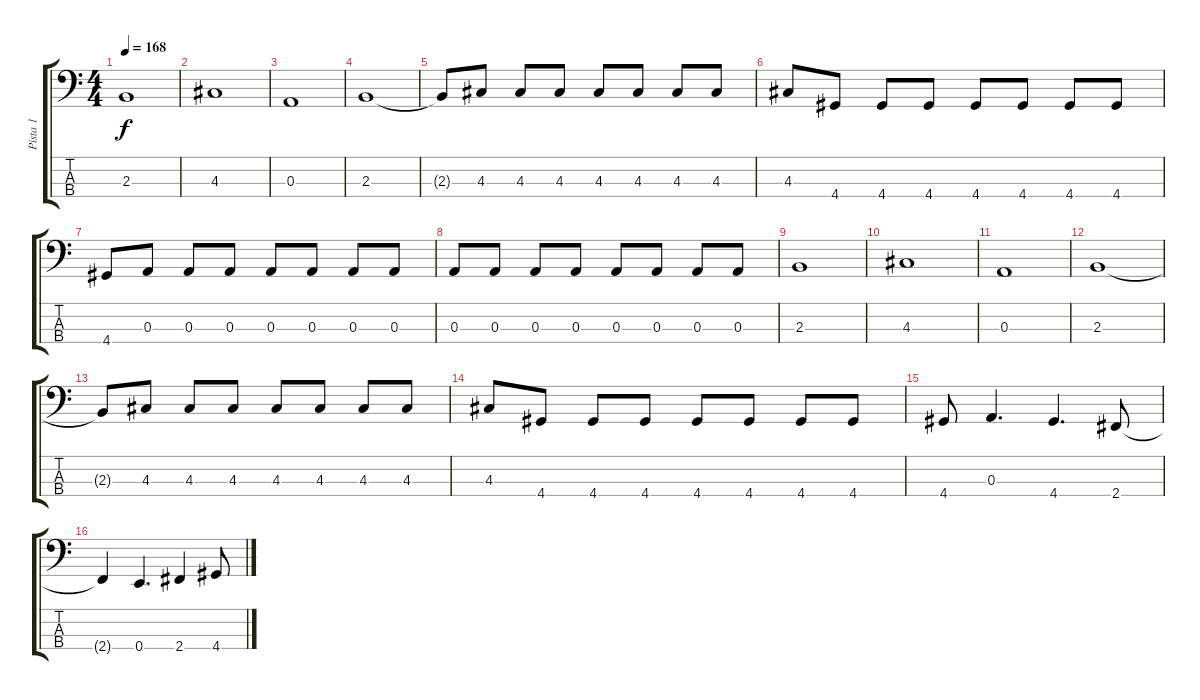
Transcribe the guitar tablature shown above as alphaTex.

\track ("Pista 1" "Pista 1") {instrument electricbassfinger}
\staff {score tabs}
\tuning (G2 D2 A1 E1) {hide}
\ts (4 4)
\tempo 168
\clef f4
\ks c
2.3.1{dy f} |
4.3.1 |
0.3.1 |
2.3.1 |
2.3{t}.8 4.3.8 4.3.8 4.3.8 4.3.8 4.3.8 4.3.8 4.3.8 |
4.3.8 4.4.8 4.4.8 4.4.8 4.4.8 4.4.8 4.4.8 4.4.8 |
4.4.8 0.3.8 0.3.8 0.3.8 0.3.8 0.3.8 0.3.8 0.3.8 |
0.3.8 0.3.8 0.3.8 0.3.8 0.3.8 0.3.8 0.3.8 0.3.8 |
2.3.1 |
4.3.1 |
0.3.1 |
2.3.1 |
2.3{t}.8 4.3.8 4.3.8 4.3.8 4.3.8 4.3.8 4.3.8 4.3.8 |
4.3.8 4.4.8 4.4.8 4.4.8 4.4.8 4.4.8 4.4.8 4.4.8 |
4.4.8 0.3.4{d} 4.4.4{d} 2.4.8 |
2.4{t}.4 0.4.4{d} 2.4.4 4.4.8
